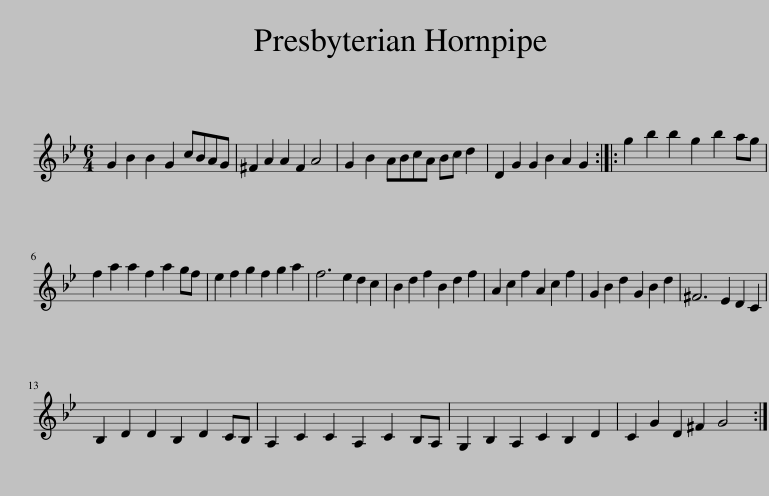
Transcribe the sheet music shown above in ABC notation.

X:1
L:1/8
M:6/4
I:linebreak $
K:Gmin
V:1 treble
V:1
 G2 B2 B2 G2 cBAG | ^F2 A2 A2 F2 A4 | G2 B2 ABcA Bc d2 | D2 G2 G2 B2 A2 G2 :: g2 b2 b2 g2 b2 ag |$ %5
 f2 a2 a2 f2 a2 gf | e2 f2 g2 f2 g2 a2 | f6 e2 d2 c2 | B2 d2 f2 B2 d2 f2 | A2 c2 f2 A2 c2 f2 | %10
 G2 B2 d2 G2 B2 d2 | ^F6 E2 D2 C2 |$ B,2 D2 D2 B,2 D2 CB, | A,2 C2 C2 A,2 C2 B,A, | G,2 B,2 A,2 C2 B,2 D2 | %15
 C2 G2 D2 ^F2 G4 :| %16
